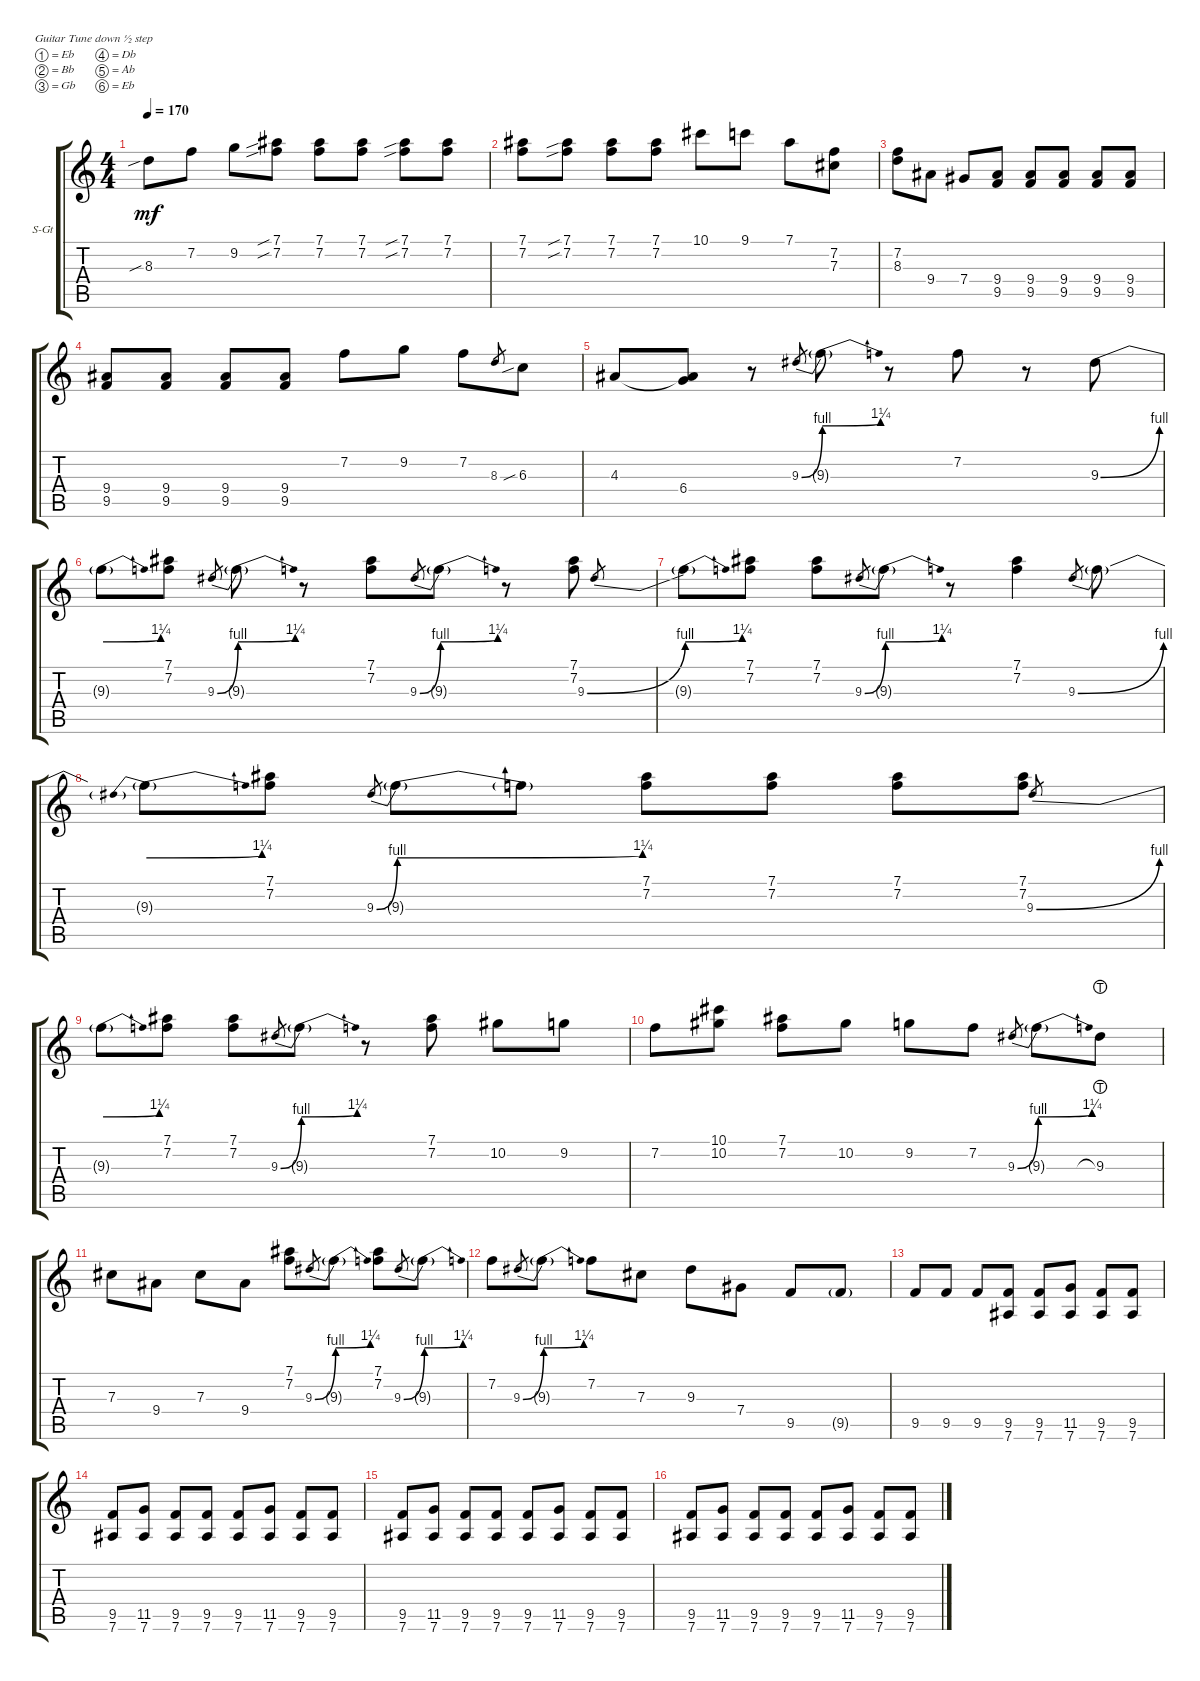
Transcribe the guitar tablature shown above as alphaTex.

\defaultSystemsLayout 4
\bracketExtendMode groupsimilarinstruments
\firstSystemTrackNameOrientation horizontal
\otherSystemsTrackNameOrientation horizontal
\track ("Steel Guitar" "S-Gt") {instrument acousticguitarsteel}
\staff {score tabs}
\tuning (Eb4 Bb3 Gb3 Db3 Ab2 Eb2)
\ts (4 4)
\tempo 170
\clef g2
\ks c
8.3{sib}.8{dy mf instrument acousticguitarsteel} 7.2.8 9.2.8 (7.2{sib} 7.1{sib}).8 (7.2 7.1).8 (7.1 7.2).8 (7.2{sib} 7.1{sib}).8 (7.2 7.1).8 |
(7.1 7.2).8 (7.2{sib} 7.1{sib}).8 (7.2 7.1).8 (7.1 7.2).8 10.1.8 9.1.8 7.1.8 (7.3 7.2).8 |
(7.2 8.3).8 9.4.8 7.4.8 (9.5 9.4).8 (9.4 9.5).8 (9.5 9.4).8 (9.5 9.4).8 (9.4 9.5).8 |
(9.5 9.4).8 (9.4 9.5).8 (9.5 9.4).8 (9.5 9.4).8 7.2.8 9.2.8 7.2.8 8.3.8{gr} 6.3{sib}.8 |
4.3.8 (6.4 4.3{t}).8 r.8 9.3{be (bend 0 0 16.2 4)}.8{gr} 9.3{be (bend 0 4 15.6 5) t}.8 r.8 7.2.8 r.8 9.3{be (bend 0 0 15 4)}.8 |
9.3{be (bend 0 4 18 5) t}.8 (7.2 7.1).8 9.3{be (bend 0.6 0 16.2 4)}.8{gr} 9.3{be (bend 0 4 16.2 5) t}.8 r.8 (7.2 7.1).8 9.3{be (bend 0 0 16.2 4)}.8{gr} 9.3{be (bend 0 4 16.8 5) t}.8 r.8 (7.2 7.1).8 9.3{be (bend 0 0 16.2 4)}.8{gr} |
9.3{be (bend 0 4 17.4 5) t}.8 (7.2 7.1).8 (7.1 7.2).8 9.3{be (bend 0 0 16.2 4)}.8{gr} 9.3{be (bend 0 4 16.8 5) t}.8 r.8 (7.2 7.1).4 9.3{be (bend 0 0 16.2 4)}.8{gr} 9.3{t}.8 |
9.3{be (prebendbend 0 4 16.2 5) t}.8 (7.2 7.1).8 9.3{be (bend 0 0 16.2 4)}.8{gr} 9.3{be (bend 0 4 17.4 5) t}.8 9.3{t}.8 (7.1 7.2).8 (7.2 7.1).8 (7.1 7.2).8 (7.1 7.2).8 9.3{be (bend 0 0 16.2 4)}.8{gr} |
9.3{be (bend 0 4 16.8 5) t}.8 (7.2 7.1).8 (7.1 7.2).8 9.3{be (bend 0 0 16.2 4)}.8{gr} 9.3{be (bend 0 4 16.2 5) t}.8 r.8 (7.1 7.2).8 10.2.8 9.2.8 |
7.2.8 (10.2 10.1).8 (7.1 7.2).8 10.2.8 9.2.8 7.2.8 9.3{be (bend 0 0 16.2 4)}.8{gr} 9.3{be (bend 0 4 17.4 5) t}.8 9.3{lht}.8 |
7.3.8 9.4.8 7.3.8 9.4.8 (7.2 7.1).8 9.3{be (bend 0 0 16.2 4)}.8{gr} 9.3{be (bend 0 4 16.8 5) t}.8 (7.2 7.1).8 9.3{be (bend 0 0 16.2 4)}.8{gr} 9.3{be (bend 0 4 15.6 5) t}.8 |
7.2.8 9.3{be (bend 0 0 16.2 4)}.8{gr} 9.3{be (bend 0 4 15 5) t}.8 7.2.8 7.3.8 9.3.8 7.4.8 9.5.8 9.5{g}.8 |
9.5.8 9.5.8 9.5.8 (7.6 9.5).8 (9.5 7.6).8 (7.6 11.5).8 (9.5 7.6).8 (7.6 9.5).8 |
(7.6 9.5).8 (7.6 11.5).8 (9.5 7.6).8 (7.6 9.5).8 (9.5 7.6).8 (7.6 11.5).8 (9.5 7.6).8 (7.6 9.5).8 |
(9.5 7.6).8 (7.6 11.5).8 (9.5 7.6).8 (7.6 9.5).8 (9.5 7.6).8 (7.6 11.5).8 (9.5 7.6).8 (9.5 7.6).8 |
(7.6 9.5).8 (11.5 7.6).8 (9.5 7.6).8 (9.5 7.6).8 (7.6 9.5).8 (11.5 7.6).8 (9.5 7.6).8 (7.6 9.5).8
